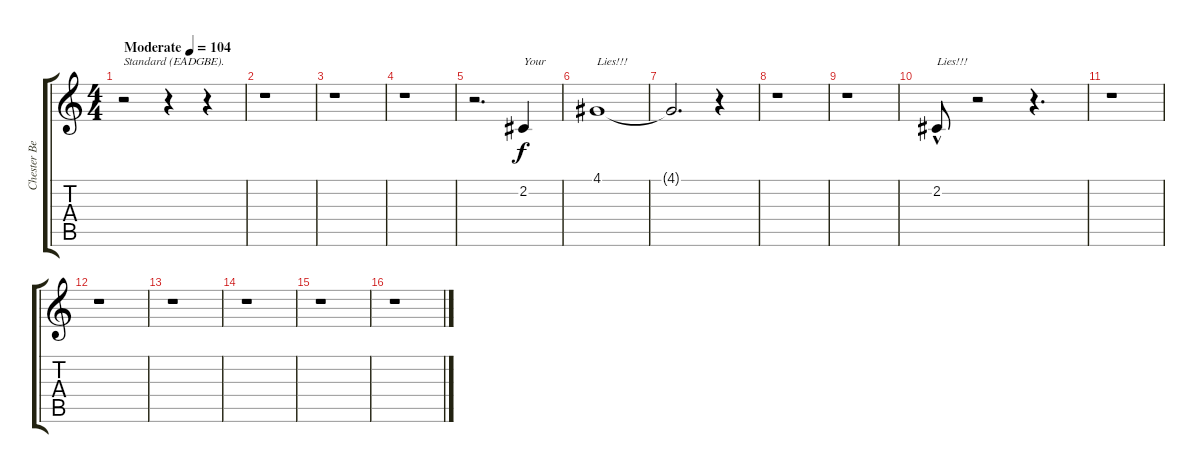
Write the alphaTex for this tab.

\track ("Chester Bennington (vocal)" "Chester Be") {instrument churchorgan}
\staff {score tabs}
\tuning (E4 B3 G3 D3 A2 E2) {hide}
\ts (4 4)
\tempo (104 "Moderate")
\clef g2
\ks c
r.2{txt "Standard (EADGBE)." dy f instrument churchorgan} r.4 r.4 |
r.1 |
r.1 |
r.1 |
r.2{d} 2.2.4{txt "Your"} |
4.1.1{txt "Lies!!!"} |
4.1{t}.2{d} r.4 |
r.1 |
r.1 |
2.2{hac}.8{txt "Lies!!!"} r.2 r.4{d} |
r.1 |
r.1 |
r.1 |
r.1 |
r.1 |
r.1
